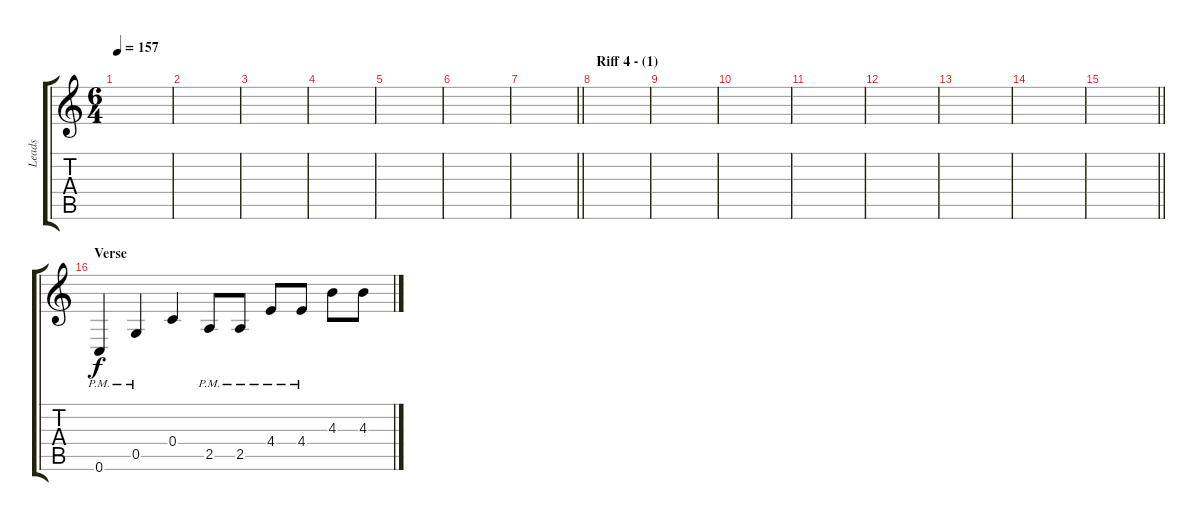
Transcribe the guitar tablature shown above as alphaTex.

\track ("Leads" "Leads") {instrument distortionguitar}
\staff {score tabs}
\tuning (E4 C4 G3 C3 G2 C2) {hide}
\ts (6 4)
\tempo 157
\clef g2
\ks c
|
|
|
|
|
|
\barLineRight lightlight
|
\section ("" "Riff 4 - (1)")
|
|
|
|
|
|
|
\barLineRight lightlight
|
\section ("" "Verse")
0.6{pm}.4 0.5{pm}.4 0.4.4 2.5{pm}.8 2.5{pm}.8 4.4{pm}.8 4.4{pm}.8 4.3.8 4.3.8
